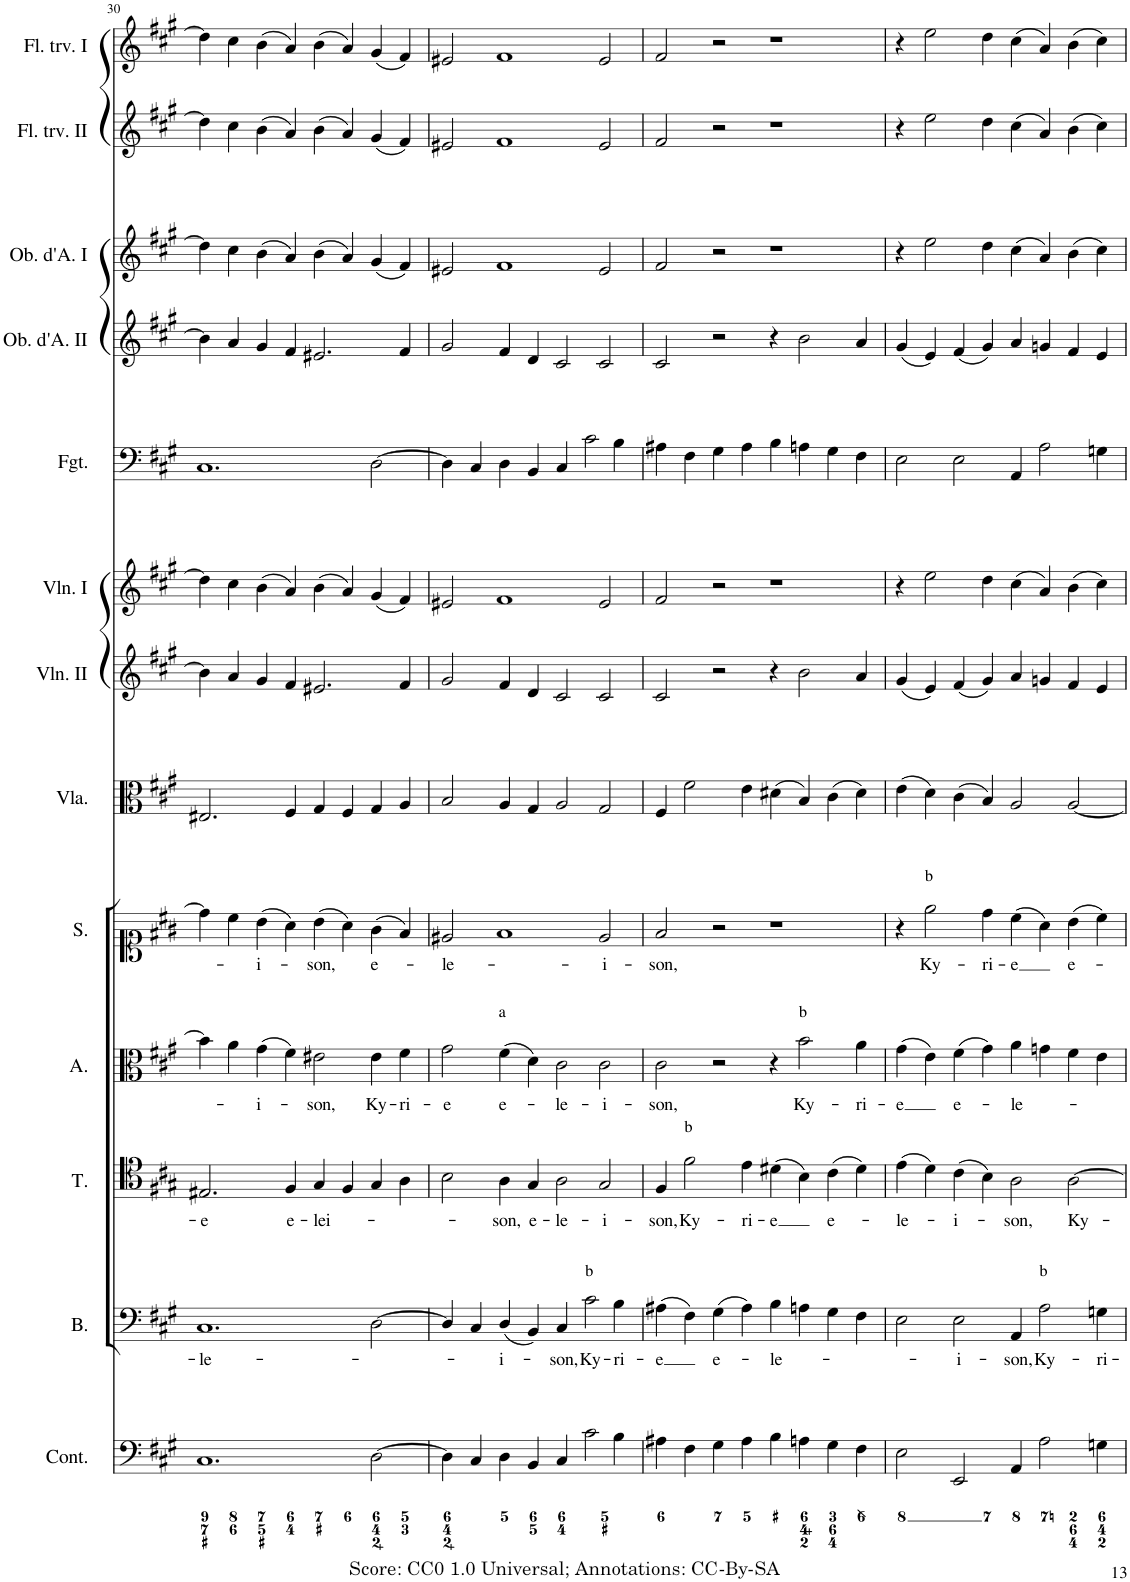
**kern	**kern	**text	**kern	**text	**kern	**text	**kern	**text	**kern	**kern	**kern	**kern	**kern	**kern	**kern	**kern
*part13	*part12	*part12	*part11	*part11	*part10	*part10	*part9	*part9	*part8	*part7	*part6	*part5	*part4	*part3	*part2	*part1
*staff13	*staff12	*staff12	*staff11	*staff11	*staff10	*staff10	*staff9	*staff9	*staff8	*staff7	*staff6	*staff5	*staff4	*staff3	*staff2	*staff1
*I"Continuo	*I"Basso	*	*I"Tenore	*	*I"Alto	*	*I"Soprano	*	*I"Viola	*I"Violino II	*I"Violino I	*I"Fagotti	*I"Oboe d'Amore II	*I"Oboe d'Amore I	*I"Flauto traverso II	*I"Flauto traverso I
*I'Cont.	*I'B.	*	*I'T.	*	*I'A.	*	*I'S.	*	*I'Vla.	*I'Vln. II	*I'Vln. I	*I'Fgt.	*I'Ob. d'A. II	*I'Ob. d'A. I	*I'Fl. trv. II	*I'Fl. trv. I
!!LO:PB:g=z
*clefF4	*clefF4	*	*clefC4	*	*clefC3	*	*clefC1	*	*clefC3	*clefG2	*clefG2	*clefF4	*clefG2	*clefG2	*clefG2	*clefG2
*k[f#c#g#]	*k[f#c#g#]	*	*k[f#c#g#]	*	*k[f#c#g#]	*	*k[f#c#g#]	*	*k[f#c#g#]	*k[f#c#g#]	*k[f#c#g#]	*k[f#c#g#]	*k[f#c#g#]	*k[f#c#g#]	*k[f#c#g#]	*k[f#c#g#]
*M4/2	*M4/2	*	*M4/2	*	*M4/2	*	*M4/2	*	*M4/2	*M4/2	*M4/2	*M4/2	*M4/2	*M4/2	*M4/2	*M4/2
*	*met(c|)	*	*met(c|)	*	*met(c|)	*	*met(c|)	*	*met(c|)	*met(c|)	*met(c|)	*met(c|)	*met(c|)	*met(c|)	*met(c|)	*met(c|)
=30	=30	=30	=30	=30	=30	=30	=30	=30	=30	=30	=30	=30	=30	=30	=30	=30
!	!	!LO:LY:b	!	!LO:LY:b	!	!	!	!	!	!	!	!	!	!	!	!
1.C#	1.C#	-le-	2.E#X/	-e	4b\]	.	4dd\]	.	2.E#X/	4b\]	4dd\]	1.C#	4b\]	4dd\]	4dd\]	4dd\]
.	.	.	.	.	4a\	.	4cc#\	.	.	4a/	4cc#\	.	4a/	4cc#\	4cc#\	4cc#\
!	!	!	!	!	!	!LO:LY:b	!	!LO:LY:b	!	!	!	!	!	!	!	!
.	.	.	.	.	(4g#\	-i-	(4b\	-i-	.	4g#/	(4b\	.	4g#/	(4b\	(4b\	(4b\
!	!	!	!	!LO:LY:b	!	!	!	!	!	!	!	!	!	!	!	!
.	.	.	4F#/	e-	4f#\)	.	4a\)	.	4F#/	4f#/	4a/)	.	4f#/	4a/)	4a/)	4a/)
!	!	!	!	!LO:LY:b	!	!LO:LY:b	!	!LO:LY:b	!	!	!	!	!	!	!	!
.	.	.	4G#/	-lei-	2e#X\	-son,	(4b\	-son,	4G#/	2.e#X/	(4b\	.	2.e#X/	(4b\	(4b\	(4b\
.	.	.	4F#/	.	.	.	4a\)	.	4F#/	.	4a/)	.	.	4a/)	4a/)	4a/)
!	!	!	!	!	!	!LO:LY:b	!	!LO:LY:b	!	!	!	!	!	!	!	!
[2D\	[2D\	.	4G#/	.	4e#\	Ky-	(4g#\	e-	4G#/	.	(4g#/	[2D\	.	(4g#/	(4g#/	(4g#/
!	!	!	!	!	!	!LO:LY:b	!	!	!	!	!	!	!	!	!	!
.	.	.	4A\	.	4f#\	-ri-	4f#/)	.	4A/	4f#/	4f#/)	.	4f#/	4f#/)	4f#/)	4f#/)
=31	=31	=31	=31	=31	=31	=31	=31	=31	=31	=31	=31	=31	=31	=31	=31	=31
!	!	!	!	!	!	!LO:LY:b	!	!LO:LY:b	!	!	!	!	!	!	!	!
4D\]	4D/]	.	2B\	.	2g#\	-e	2e#X/	-le-	2B/	2g#/	2e#X/	4D\]	2g#/	2e#X/	2e#X/	2e#X/
4C#/	4C#/	.	.	.	.	.	.	.	.	.	.	4C#/	.	.	.	.
!	!	!	!	!	!LO:TX:a:t=a	!	!	!	!	!	!	!	!	!	!	!
!	!	!LO:LY:b	!	!LO:LY:b	!	!LO:LY:b	!	!	!	!	!	!	!	!	!	!
4D\	(4D/	-i-	4A\	-son,	(4f#\	e-	1f#	.	4A/	4f#/	1f#	4D\	4f#/	1f#	1f#	1f#
!	!	!	!	!LO:LY:b	!	!	!	!	!	!	!	!	!	!	!	!
4BB/	4BB/)	.	4G#/	e-	4d\)	.	.	.	4G#/	4d/	.	4BB/	4d/	.	.	.
!	!	!LO:LY:b	!	!LO:LY:b	!	!LO:LY:b	!	!	!	!	!	!	!	!	!	!
4C#/	4C#/	-son,	2A\	-le-	2c#\	-le-	.	.	2A/	2c#/	.	4C#/	2c#/	.	.	.
!	!LO:TX:a:t=b	!	!	!	!	!	!	!	!	!	!	!	!	!	!	!
!	!	!LO:LY:b	!	!	!	!	!	!	!	!	!	!	!	!	!	!
2c#\	2c#\	Ky-	.	.	.	.	.	.	.	.	.	2c#\	.	.	.	.
!	!	!	!	!LO:LY:b	!	!LO:LY:b	!	!LO:LY:b	!	!	!	!	!	!	!	!
.	.	.	2G#/	-i-	2c#\	-i-	2e#/	-i-	2G#/	2c#/	2e#/	.	2c#/	2e#/	2e#/	2e#/
!	!	!LO:LY:b	!	!	!	!	!	!	!	!	!	!	!	!	!	!
4B\	4B\	-ri-	.	.	.	.	.	.	.	.	.	4B\	.	.	.	.
=32	=32	=32	=32	=32	=32	=32	=32	=32	=32	=32	=32	=32	=32	=32	=32	=32
!	!	!LO:LY:b	!	!LO:LY:b	!	!LO:LY:b	!	!LO:LY:b	!	!	!	!	!	!	!	!
4A#X\	(4A#X\	-e	4F#/	-son,	2c#\	-son,	2f#/	-son,	4F#/	2c#/	2f#/	4A#X\	2c#/	2f#/	2f#/	2f#/
!	!	!	!LO:TX:a:t=b	!	!	!	!	!	!	!	!	!	!	!	!	!
!	!	!	!	!LO:LY:b	!	!	!	!	!	!	!	!	!	!	!	!
4F#\	4F#\)	.	2f#\	Ky-	.	.	.	.	2f#\	.	.	4F#\	.	.	.	.
!	!	!LO:LY:b	!	!	!	!	!	!	!	!	!	!	!	!	!	!
4G#\	(4G#\	e-	.	.	2r	.	2r	.	.	2r	2r	4G#\	2r	2r	2r	2r
!	!	!	!	!LO:LY:b	!	!	!	!	!	!	!	!	!	!	!	!
4A#\	4A#\)	.	4e\	-ri-	.	.	.	.	4e\	.	.	4A#\	.	.	.	.
!	!	!LO:LY:b	!	!LO:LY:b	!	!	!	!	!	!	!	!	!	!	!	!
4B\	4B\	-le-	(4d#X\	-e	4r	.	1r	.	(4d#X\	4r	1r	4B\	4r	1r	1r	1r
!	!	!	!	!	!LO:TX:a:t=b	!	!	!	!	!	!	!	!	!	!	!
!	!	!	!	!	!	!LO:LY:b	!	!	!	!	!	!	!	!	!	!
4An\	4An\	.	4B\)	.	2b\	Ky-	.	.	4B/)	2b\	.	4An\	2b\	.	.	.
!	!	!	!	!LO:LY:b	!	!	!	!	!	!	!	!	!	!	!	!
4G#\	4G#\	.	(4c#\	e-	.	.	.	.	(4c#\	.	.	4G#\	.	.	.	.
!	!	!	!	!	!	!LO:LY:b	!	!	!	!	!	!	!	!	!	!
4F#\	4F#\	.	4d#\)	.	4a\	-ri-	.	.	4d#\)	4a/	.	4F#\	4a/	.	.	.
=33	=33	=33	=33	=33	=33	=33	=33	=33	=33	=33	=33	=33	=33	=33	=33	=33
!	!	!	!	!LO:LY:b	!	!LO:LY:b	!	!	!	!	!	!	!	!	!	!
2E\	2E\	.	(4e\	-le-	(4g#\	-e	4r	.	(4e\	(4g#/	4r	2E\	(4g#/	4r	4r	4r
!	!	!	!	!	!	!	!LO:TX:a:t=b	!	!	!	!	!	!	!	!	!
!	!	!	!	!	!	!	!	!LO:LY:b	!	!	!	!	!	!	!	!
.	.	.	4d\)	.	4e\)	.	2ee\	Ky-	4d\)	4e/)	2ee\	.	4e/)	2ee\	2ee\	2ee\
!	!	!LO:LY:b	!	!LO:LY:b	!	!LO:LY:b	!	!	!	!	!	!	!	!	!	!
2EE/	2E\	-i-	(4c#\	-i-	(4f#\	e-	.	.	(4c#\	(4f#/	.	2E\	(4f#/	.	.	.
!	!	!	!	!	!	!	!	!LO:LY:b	!	!	!	!	!	!	!	!
.	.	.	4B\)	.	4g#\)	.	4dd\	-ri-	4B/)	4g#/)	4dd\	.	4g#/)	4dd\	4dd\	4dd\
!	!	!LO:LY:b	!	!LO:LY:b	!	!LO:LY:b	!	!LO:LY:b	!	!	!	!	!	!	!	!
4AA/	4AA/	-son,	2A\	-son,	4a\	-le-	(4cc#\	-e	2A/	4a/	(4cc#\	4AA/	4a/	(4cc#\	(4cc#\	(4cc#\
!	!LO:TX:a:t=b	!	!	!	!	!	!	!	!	!	!	!	!	!	!	!
!	!	!LO:LY:b	!	!	!	!	!	!	!	!	!	!	!	!	!	!
2A\	2A\	Ky-	.	.	4gn\	.	4a\)	.	.	4gn/	4a/)	2A\	4gn/	4a/)	4a/)	4a/)
!	!	!	!	!LO:LY:b	!	!	!	!LO:LY:b	!	!	!	!	!	!	!	!
.	.	.	[2A\	Ky-	4f#\	.	(4b\	e-	[2A/	4f#/	(4b\	.	4f#/	(4b\	(4b\	(4b\
!	!	!LO:LY:b	!	!	!	!	!	!	!	!	!	!	!	!	!	!
4Gn\	4Gn\	-ri-	.	.	4e\	.	4cc#\)	.	.	4e/	4cc#\)	4Gn\	4e/	4cc#\)	4cc#\)	4cc#\)
=	=	=	=	=	=	=	=	=	=	=	=	=	=	=	=	=
*-	*-	*-	*-	*-	*-	*-	*-	*-	*-	*-	*-	*-	*-	*-	*-	*-
